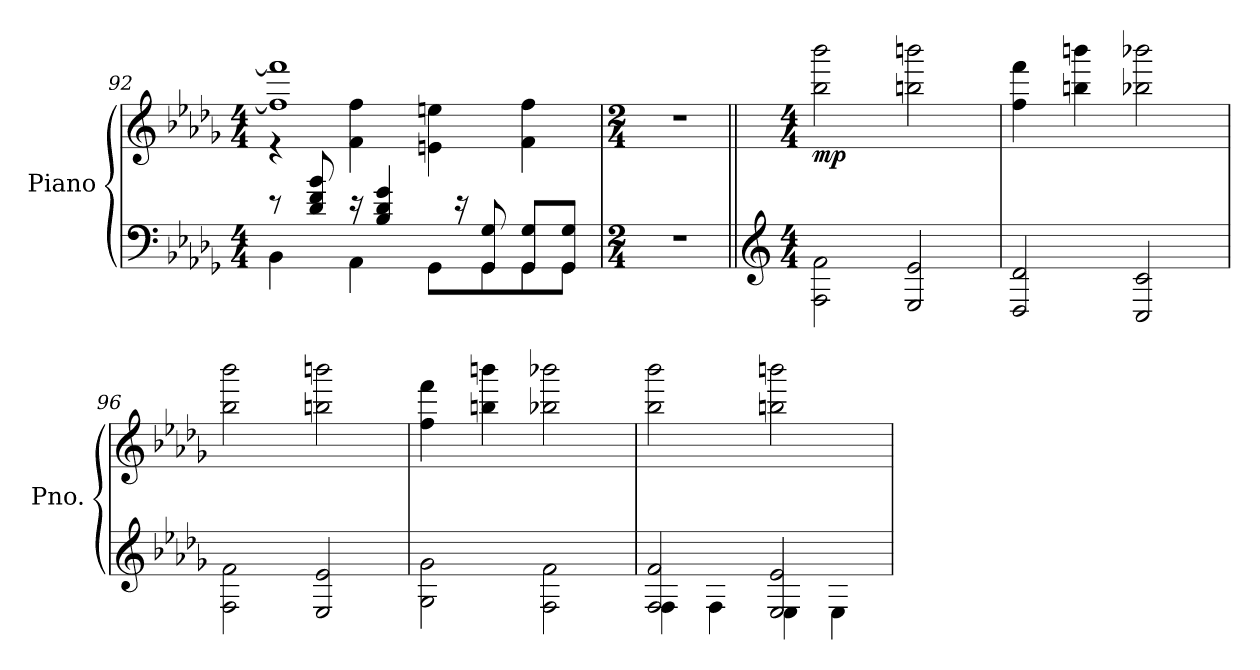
**kern	**kern	**dynam
*part1	*part1	*part1
*staff2	*staff1	*staff1/2
*I"Piano	*	*
*I'Pno.	*	*
*clefF4	*clefG2	*
*k[b-e-a-d-g-]	*k[b-e-a-d-g-]	*
*M4/4	*M4/4	*
=92	=92	=92
*^	*^	*
4BB-\	8re	1ff] 1fff]	4r	.
.	8d-/ 8f/ 8b-/	.	.	.
4AA-\	16re	.	4f\ 4ff\	.
.	4B-/ 4d-/ 4g-/	.	.	.
8GG-\L	.	.	4en\ 4een\	.
.	16re	.	.	.
8GG-\	8GG-/ 8G-/	.	.	.
8GG-\	8GG-/ 8G-/L	.	4f\ 4ff\	.
8GG-\J	8GG-/ 8G-/J	.	.	.
*v	*v	*	*	*
*	*v	*v	*
=93	=93	=93
*M2/4	*M2/4	*
2r	2r	.
=94||	=94||	=94||
*clefG2	*	*
*M4/4	*M4/4	*
!	!	!LO:DY:b
2F\ 2f\	2bb-\ 2bbb-\	mp
2E-/ 2e-/	2bbn\ 2bbbn\	.
=95	=95	=95
2D-/ 2d-/	4ff\ 4fff\	.
.	4bbn\ 4bbbn\	.
2C/ 2c/	2bb-X\ 2bbb-X\	.
=96	=96	=96
2F\ 2f\	2bb-\ 2bbb-\	.
2E-/ 2e-/	2bbn\ 2bbbn\	.
!!LO:LB:g=z
=97	=97	=97
2G-\ 2g-\	4ff\ 4fff\	.
.	4bbn\ 4bbbn\	.
2F\ 2f\	2bb-X\ 2bbb-X\	.
=98	=98	=98
*^	*	*
2F/ 2f/	4F\	2bb-\ 2bbb-\	.
.	4F\	.	.
2E-/ 2e-/	4E-\	2bbn\ 2bbbn\	.
.	4E-\	.	.
*v	*v	*	*
=	=	=
*-	*-	*-
